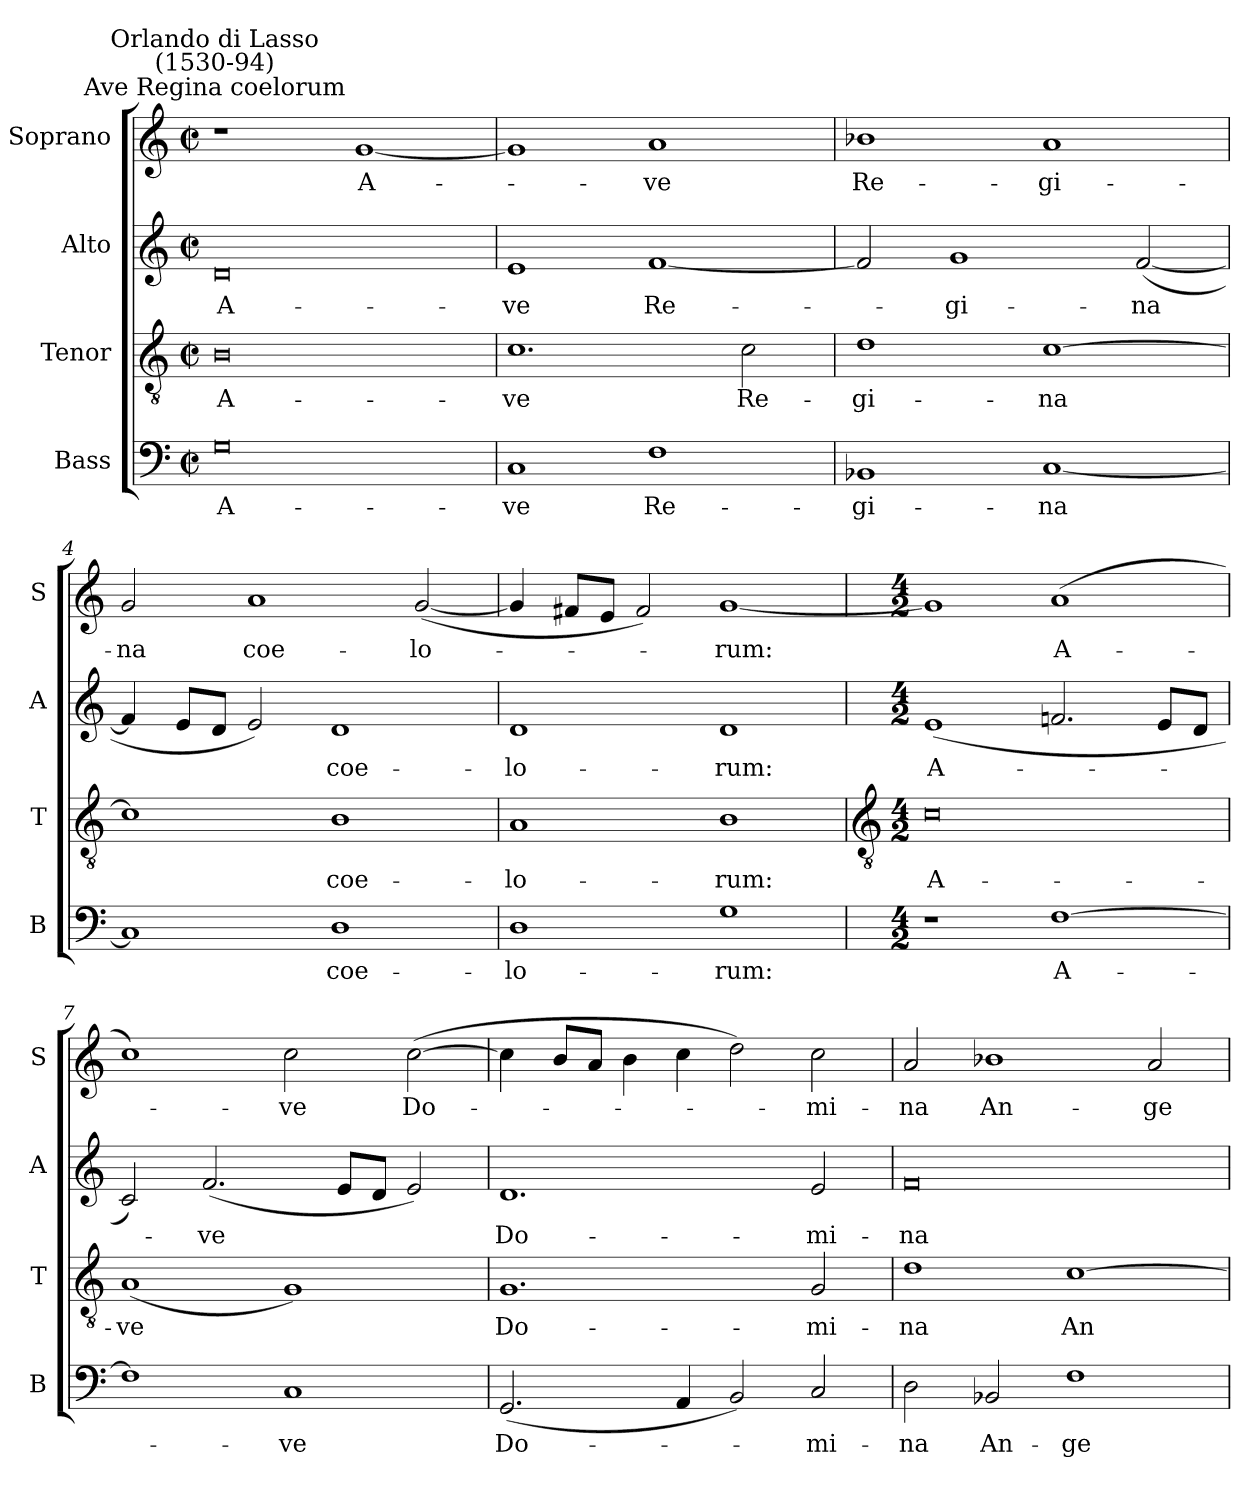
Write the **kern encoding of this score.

**kern	**text	**kern	**text	**kern	**text	**kern	**text
*part4	*part4	*part3	*part3	*part2	*part2	*part1	*part1
*staff4	*staff4	*staff3	*staff3	*staff2	*staff2	*staff1	*staff1
*I"Bass	*	*I"Tenor	*	*I"Alto	*	*I"Soprano	*
*I'B	*	*I'T	*	*I'A	*	*I'S	*
*clefF4	*	*clefGv2	*	*clefG2	*	*clefG2	*
*k[]	*	*k[]	*	*k[]	*	*k[]	*
*C:	*	*C:	*	*C:	*	*C:	*
*M4/2	*	*M4/2	*	*M4/2	*	*M4/2	*
*met(c|)	*	*met(c|)	*	*met(c|)	*	*met(c|)	*
=1	=1	=1	=1	=1	=1	=1	=1
!	!	!	!	!	!	!LO:TX:a:cj:t=Ave Regina coelorum	!
!	!	!	!	!	!	!LO:TX:a:cj:t=Orlando di Lasso\n(1530-94)	!
!	!LO:LY:b	!	!LO:LY:b	!	!LO:LY:b	!	!
0G	A-	0B	A-	0d	A-	1r	.
!	!	!	!	!	!	!	!LO:LY:b
.	.	.	.	.	.	[1g	A-
=2	=2	=2	=2	=2	=2	=2	=2
!	!LO:LY:b	!	!LO:LY:b	!	!LO:LY:b	!	!
1C	-ve	1.c	-ve	1e	-ve	1g]	.
!	!LO:LY:b	!	!	!	!LO:LY:b	!	!LO:LY:b
1F	Re-	.	.	[1f	Re-	1a	ve
!	!	!	!LO:LY:b	!	!	!	!
.	.	2c	Re-	.	.	.	.
=3	=3	=3	=3	=3	=3	=3	=3
!	!LO:LY:b	!	!LO:LY:b	!	!	!	!LO:LY:b
1BB-X	-gi-	1d	-gi-	2f]	.	1b-X	Re-
!	!	!	!	!	!LO:LY:b	!	!
.	.	.	.	1g	gi-	.	.
!	!LO:LY:b	!	!LO:LY:b	!	!	!	!LO:LY:b
[1C	-na	[1c	-na	.	.	1a	-gi-
!	!	!	!	!	!LO:LY:b	!	!
.	.	.	.	(<[2f	-na	.	.
=4	=4	=4	=4	=4	=4	=4	=4
!	!	!	!	!	!	!	!LO:LY:b
1C]	.	1c]	.	4f]	.	2g	-na
.	.	.	.	8eL	.	.	.
.	.	.	.	8dJ	.	.	.
!	!	!	!	!	!	!	!LO:LY:b
.	.	.	.	2e)	.	1a	coe-
!	!LO:LY:b	!	!LO:LY:b	!	!LO:LY:b	!	!
1D	coe-	1B	coe-	1d	coe-	.	.
!	!	!	!	!	!	!	!LO:LY:b
.	.	.	.	.	.	(<[2g	-lo-
=5	=5	=5	=5	=5	=5	=5	=5
!	!LO:LY:b	!	!LO:LY:b	!	!LO:LY:b	!	!
1D	-lo-	1A	-lo-	1d	-lo-	4g]	.
.	.	.	.	.	.	8f#L	.
.	.	.	.	.	.	8eJ	.
.	.	.	.	.	.	2f#)	.
!	!LO:LY:b	!	!LO:LY:b	!	!LO:LY:b	!	!LO:LY:b
1G	-rum:	1B	-rum:	1d	-rum:	[1g	rum:
!!LO:LB:g=z
=6	=6	=6	=6	=6	=6	=6	=6
*	*	*clefGv2	*	*	*	*	*
*M4/2	*	*M4/2	*	*M4/2	*	*M4/2	*
!	!	!	!LO:LY:b	!	!LO:LY:b	!	!
1r	.	0c	A-	(<1e	A-	1g]	.
!	!LO:LY:b	!	!	!	!	!	!LO:LY:b
[1F	A-	.	.	2.fn	.	(<1a	A-
.	.	.	.	8eL	.	.	.
.	.	.	.	8dJ	.	.	.
=7	=7	=7	=7	=7	=7	=7	=7
!	!	!	!LO:LY:b	!	!	!	!
1F]	.	(<1A	-ve	2c)	.	1cc)	.
!	!	!	!	!	!LO:LY:b	!	!
.	.	.	.	(<2.f	ve	.	.
!	!LO:LY:b	!	!	!	!	!	!LO:LY:b
1C	ve	1G)	.	.	.	2cc	ve
.	.	.	.	8eL	.	.	.
.	.	.	.	8dJ	.	.	.
!	!	!	!	!	!	!	!LO:LY:b
.	.	.	.	2e)	.	(>[2cc	Do-
=8	=8	=8	=8	=8	=8	=8	=8
!	!LO:LY:b	!	!LO:LY:b	!	!LO:LY:b	!	!
(<2.GG	Do-	1.G	Do-	1.d	Do-	4cc]	.
.	.	.	.	.	.	8bL	.
.	.	.	.	.	.	8aJ	.
.	.	.	.	.	.	4b	.
4AA	.	.	.	.	.	4cc	.
2BB)	.	.	.	.	.	2dd)	.
!	!LO:LY:b	!	!LO:LY:b	!	!LO:LY:b	!	!LO:LY:b
2C	mi-	2G	-mi-	2e	-mi-	2cc	mi-
=9	=9	=9	=9	=9	=9	=9	=9
!	!LO:LY:b	!	!LO:LY:b	!	!LO:LY:b	!	!LO:LY:b
2D	-na	1d	-na	0f	-na	2a	-na
!	!LO:LY:b	!	!	!	!	!	!LO:LY:b
2BB-X	An-	.	.	.	.	1b-X	An-
!	!LO:LY:b	!	!LO:LY:b	!	!	!	!
1F	-ge-	[1c	An-	.	.	.	.
!	!	!	!	!	!	!	!LO:LY:b
.	.	.	.	.	.	2a	-ge-
=	=	=	=	=	=	=	=
*-	*-	*-	*-	*-	*-	*-	*-
